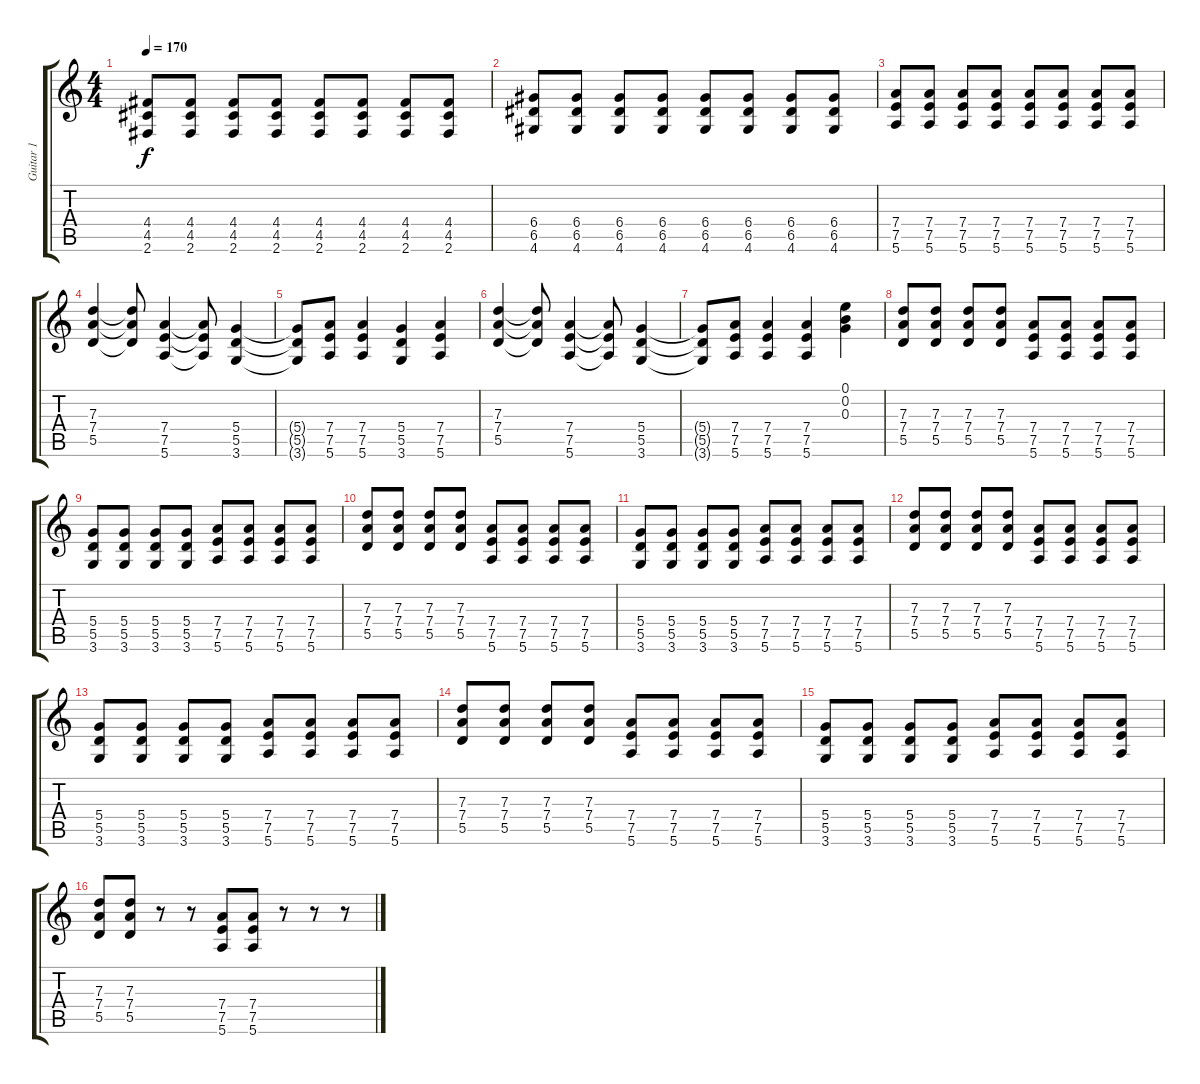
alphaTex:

\track ("Guitar 1" "Guitar 1") {instrument overdrivenguitar}
\staff {score tabs}
\tuning (E4 B3 G3 D3 A2 E2) {hide}
\ts (4 4)
\tempo 170
\clef g2
\ks c
(4.4 4.5 2.6).8{dy f} (4.4 4.5 2.6).8 (4.4 4.5 2.6).8 (4.4 4.5 2.6).8 (4.4 4.5 2.6).8 (4.4 4.5 2.6).8 (4.4 4.5 2.6).8 (4.4 4.5 2.6).8 |
(6.4 6.5 4.6).8 (6.4 6.5 4.6).8 (6.4 6.5 4.6).8 (6.4 6.5 4.6).8 (6.4 6.5 4.6).8 (6.4 6.5 4.6).8 (6.4 6.5 4.6).8 (6.4 6.5 4.6).8 |
(7.4 7.5 5.6).8 (7.4 7.5 5.6).8 (7.4 7.5 5.6).8 (7.4 7.5 5.6).8 (7.4 7.5 5.6).8 (7.4 7.5 5.6).8 (7.4 7.5 5.6).8 (7.4 7.5 5.6).8 |
(7.3 7.4 5.5).4 (7.3{t} 7.4{t} 5.5{t}).8 (7.4 7.5 5.6).4 (7.4{t} 7.5{t} 5.6{t}).8 (5.4 5.5 3.6).4 |
(5.4{t} 5.5{t} 3.6{t}).8 (7.4 7.5 5.6).8 (7.4 7.5 5.6).4 (5.4 5.5 3.6).4 (7.4 7.5 5.6).4 |
(7.3 7.4 5.5).4 (7.3{t} 7.4{t} 5.5{t}).8 (7.4 7.5 5.6).4 (7.4{t} 7.5{t} 5.6{t}).8 (5.4 5.5 3.6).4 |
(5.4{t} 5.5{t} 3.6{t}).8 (7.4 7.5 5.6).8 (7.4 7.5 5.6).4 (7.4 7.5 5.6).4 (0.1 0.2 0.3).4 |
(7.3 7.4 5.5).8 (7.3 7.4 5.5).8 (7.3 7.4 5.5).8 (7.3 7.4 5.5).8 (7.4 7.5 5.6).8 (7.4 7.5 5.6).8 (7.4 7.5 5.6).8 (7.4 7.5 5.6).8 |
(5.4 5.5 3.6).8 (5.4 5.5 3.6).8 (5.4 5.5 3.6).8 (5.4 5.5 3.6).8 (7.4 7.5 5.6).8 (7.4 7.5 5.6).8 (7.4 7.5 5.6).8 (7.4 7.5 5.6).8 |
(7.3 7.4 5.5).8 (7.3 7.4 5.5).8 (7.3 7.4 5.5).8 (7.3 7.4 5.5).8 (7.4 7.5 5.6).8 (7.4 7.5 5.6).8 (7.4 7.5 5.6).8 (7.4 7.5 5.6).8 |
(5.4 5.5 3.6).8 (5.4 5.5 3.6).8 (5.4 5.5 3.6).8 (5.4 5.5 3.6).8 (7.4 7.5 5.6).8 (7.4 7.5 5.6).8 (7.4 7.5 5.6).8 (7.4 7.5 5.6).8 |
(7.3 7.4 5.5).8 (7.3 7.4 5.5).8 (7.3 7.4 5.5).8 (7.3 7.4 5.5).8 (7.4 7.5 5.6).8 (7.4 7.5 5.6).8 (7.4 7.5 5.6).8 (7.4 7.5 5.6).8 |
(5.4 5.5 3.6).8 (5.4 5.5 3.6).8 (5.4 5.5 3.6).8 (5.4 5.5 3.6).8 (7.4 7.5 5.6).8 (7.4 7.5 5.6).8 (7.4 7.5 5.6).8 (7.4 7.5 5.6).8 |
(7.3 7.4 5.5).8 (7.3 7.4 5.5).8 (7.3 7.4 5.5).8 (7.3 7.4 5.5).8 (7.4 7.5 5.6).8 (7.4 7.5 5.6).8 (7.4 7.5 5.6).8 (7.4 7.5 5.6).8 |
(5.4 5.5 3.6).8 (5.4 5.5 3.6).8 (5.4 5.5 3.6).8 (5.4 5.5 3.6).8 (7.4 7.5 5.6).8 (7.4 7.5 5.6).8 (7.4 7.5 5.6).8 (7.4 7.5 5.6).8 |
(7.3 7.4 5.5).8 (7.3 7.4 5.5).8 r.8 r.8 (7.4 7.5 5.6).8 (7.4 7.5 5.6).8 r.8 r.8 r.8
